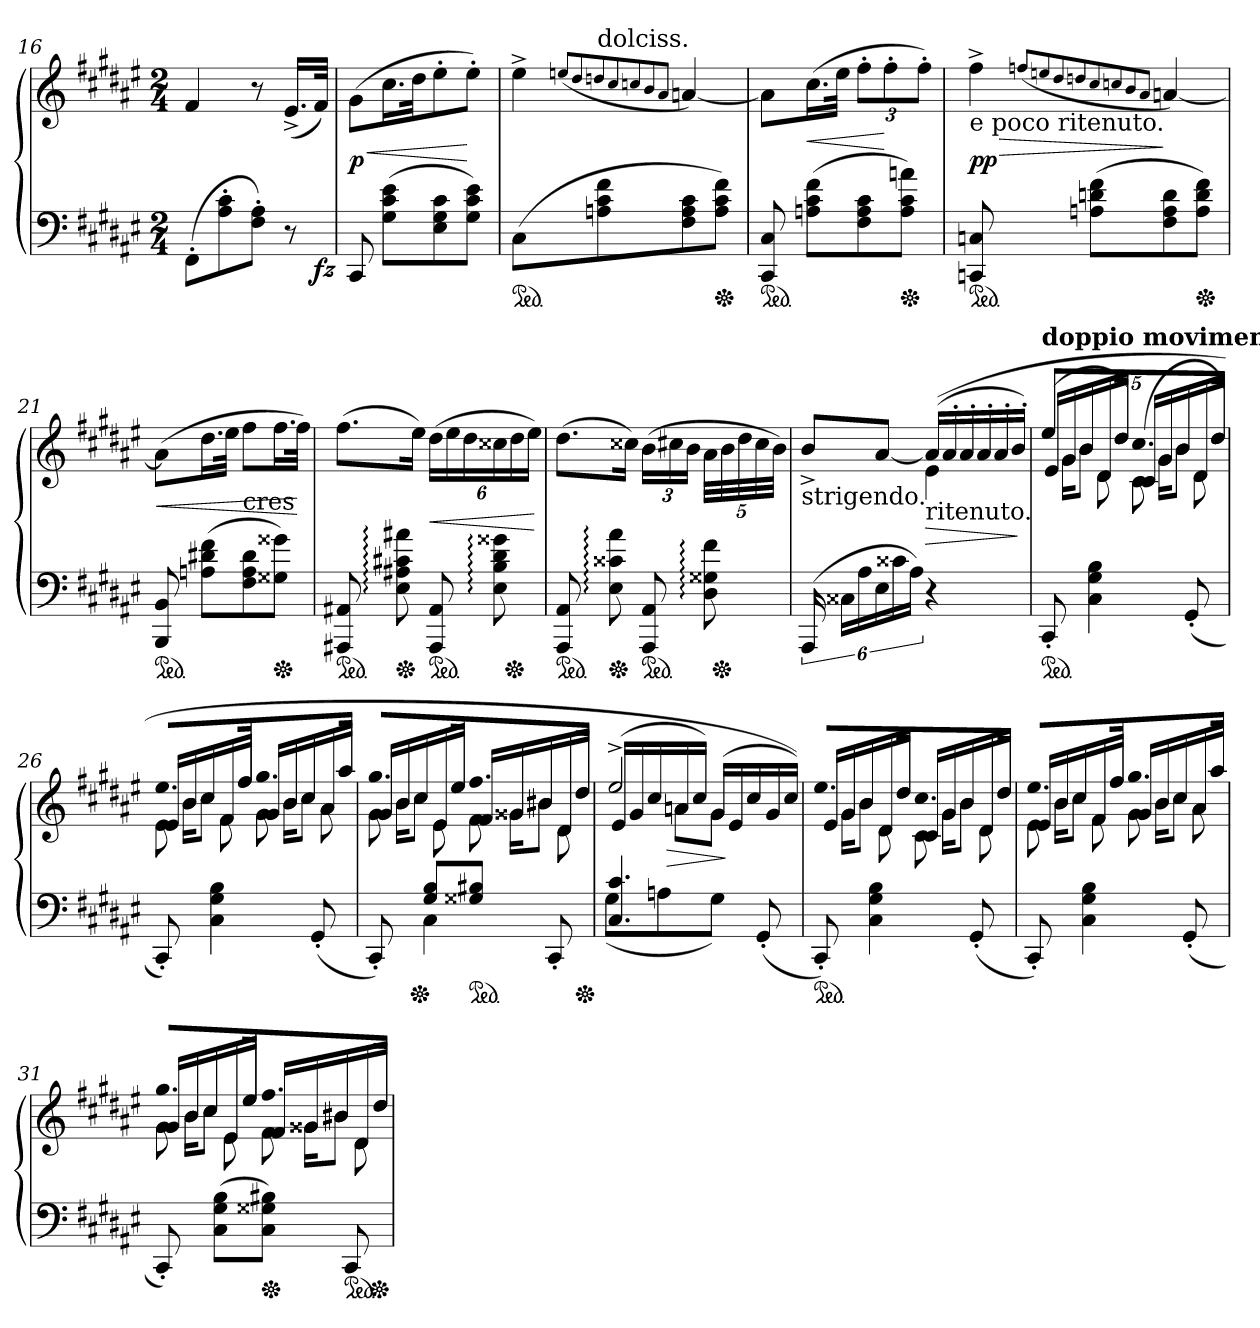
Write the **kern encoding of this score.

**kern	**kern	**dynam
*part1	*part1	*part1
*staff2	*staff1	*staff1/2
*clefF4	*clefG2	*
*k[f#c#g#d#a#e#]	*k[f#c#g#d#a#e#]	*
*F#:	*F#:	*
*M2/4	*M2/4	*
=16	=16	=16
*^	*	*
(>8FF#'L	4...ryy	4f#	.
8A#' 8c#'	.	.	.
8F#' 8A#'J)	.	8r	.
8r	.	(<16.e#^>LL	.
!	!	!	!LO:DY:b=2
.	32ryy	32f#JJk)	fz
*v	*v	*	*
=17	=17	=17
8CC#	(>8g#L	< p
(>8G# 8c# 8e#L	16.cc#L	.
.	32dd#JK	.
8E# 8G# 8c#	8ee#'	.
8G# 8c# 8e#J)	8ee#'J)	[
=18	=18	=18
*	*^	*
*ped	*	*	*
(>8C#L	4ee#^>	8ryy	.
!	!	!LO:TX:a:t=dolciss.	!
8An 8c# 8f#	.	4.ryy	.
.	(<8qqeenL	.	.
.	8qqdd#	.	.
.	8qqddn	.	.
.	8qqcc#	.	.
.	8qqccn	.	.
.	8qqb	.	.
.	8qqa#J	.	.
8F# 8A 8c#	[4an)	.	.
*Xped	*	*	*
8A 8c# 8f#J)	.	.	.
*	*v	*v	*
=19	=19	=19
*ped	*	*
8CC# 8C#	8anL]	.
(>8An 8c# 8f#L	(>16.cc#L	<
.	32ee#JJk	.
8F# 8A 8c#	12ff#'L	.
.	12ff#'	[
*Xped	*	*
8A 8c# 8anJ)	.	.
.	12ff#'J)	.
=20	=20	=20
!	!LO:TX:b:t=e poco ritenuto.	!
*ped	*	*
8CCn 8Cn	4ff#^>	> pp
(>8An 8dn 8f#L	.	.
.	(<8qqffnL	.
.	8qqeen	.
.	8qqdd#	.
.	8qqddn	.
.	8qqcc#	.
.	8qqccn	.
.	8qqb	.
.	8qqa#J	.
8F# 8A 8d	[4an)	]
*Xped	*	*
8A 8d 8f#J)	.	.
=21	=21	=21
*ped	*	*
8BBB 8BB	(>8anL]	<
(>8An 8d#X 8f#L	16.dd#L	.
.	32ee#JJk	.
!	!LO:TX:c:t=cres	!
8F# 8A 8d#	8ff#L	.
*Xped	*	*
8G##X 8g##XJ)	16.ff#L	.
.	32ff#JJk)	[
=22	=22	=22
*ped	*	*
8AAA#X 8AA#X	(>8.ff#L	.
*Xped	*	*
8E#: 8A#X: 8c#X: 8a#X:	.	.
.	16ee#Jk)	.
*ped	*	*
8AAA# 8AA#	(>24dd#LL	<
.	24ee#	.
.	24dd#	.
8E#: 8B: 8d#: 8g##X:	24cc##X	.
*Xped	*	*
.	24dd#	.
.	24ee#JJ)	.
.	.	[
=23	=23	=23
*ped	*	*
8AAA# 8AA#	(>8.dd#L	.
*Xped	*	*
8E#: 8c##X: 8a#:	.	.
.	16cc##XJk)	.
*ped	*	*
8AAA# 8AA#	(>24bLL	.
.	24cc#X	.
.	24bJJ	.
8D#: 8G##X: 8f#:	40a#LLL	.
*Xped	*	*
.	40b	.
.	40dd#	.
.	40cc#	.
.	40bJJJ)	.
=24	=24	=24
*	*^	*
!	!LO:TX:b:t=strigendo.	!	!
(>24AAA#	8b^>L	4ryy	.
24C##XLL	.	.	.
24A#	.	.	.
24E#	[8a#J	.	.
24c##X	.	.	.
24A#JJ)	.	.	.
*	*Xtuplet	*	*
!	!LO:TX:b:t=ritenuto.	!	!
4r	(<(>24a#LL]	4e#	>
.	24a#'<	.	.
.	24a#'<	.	.
.	24a#'<	.	.
.	24a#'<	.	.
.	24b'<JJ)	.	.
*	*v	*v	*
.	.	]
=25	=25	=25
*	*tuplet	*
!	!LO:N:vis=4.	!
*	*^	*
*	*	*Xtuplet	*
*	*^	*^	*
!	!LO:TX:a:B:t=doppio movimento.	!	!	!	!
*ped	*	*	*	*	*
8CC#'	(>5ee#	20ryy	20e#LL	10.ryy	.
.	.	20g#KL	20g#	.	.
.	.	10bJ	20b	.	.
4C# 4G# 4B	.	.	.	.	.
.	.	.	20d#	10d#	.
.	20dd#JJ)	20ryy	20dd#JJ	.	.
*	*tuplet	*	*	*	*
!	!LO:N:vis=4.	!	!	!	!
*	*	*Xtuplet	*	*	*
.	(>5cc#	20ryy	20c#LL	10c#	.
.	.	20g#KL	20g#	.	.
.	.	10bJ	20b	20ryy	.
(<8GG#'	.	.	.	.	.
.	.	.	20d#	10d#	.
.	20dd#JJ)	20ryy	20dd#JJ	.	.
=26	=26	=26	=26	=26	=26
!	!LO:N:vis=4.	!	!	!	!
8CC#')	5ee#	20ryy	20e#LL	10e#	.
.	.	20bKL	20b	.	.
.	.	10cc#J	20cc#	20ryy	.
4C# 4G# 4B	.	.	.	.	.
.	.	.	20f#	10f#	.
.	20ff#JJ	20ryy	20ff#JJ	.	.
!	!LO:N:vis=4.	!	!	!	!
.	5gg#	20ryy	20g#LL	10g#	.
.	.	20bKL	20b	.	.
.	.	10cc#J	20cc#	20ryy	.
(<8GG#'	.	.	.	.	.
.	.	.	20a#	10a#	.
.	20aa#JJ	20ryy	20aa#JJ	.	.
=27	=27	=27	=27	=27	=27
*^	*	*	*	*	*
!	!	!LO:N:vis=4.	!	!	!	!
8ryy	8CC#')	5gg#	20ryy	20g#LL	10g#	.
.	.	.	20bKL	20b	.	.
*Xped	*	*	*	*	*	*
.	.	.	10cc#J	20cc#	20ryy	.
8G# 8BL	4C#	.	.	.	.	.
.	.	.	.	20e#	10e#	.
.	.	20ee#JJ	20ryy	20ee#JJ	.	.
!	!	!LO:N:vis=4.	!	!	!	!
*ped	*	*	*	*	*	*
8G##X 8B#XJ	.	5ff#	20ryy	20f#LL	10f#	.
.	.	.	20g##XKL	20g##X	.	.
.	.	.	10b#XJ	20b#X	20ryy	.
8ryy	8CC#'	.	.	.	.	.
.	.	.	.	20d#	10d#	.
.	.	20dd#JJ	20ryy	20dd#JJ	.	.
*	*	*	*	*v	*v	*
*Xped	*	*	*	*	*
=28	=28	=28	=28	=28	=28
4.C# 4.c#	(>8G#L	(>2ee#^>	10.ryy	20e#LL	.
.	.	.	.	20g#	.
.	.	.	.	20cc#	.
.	8An	.	.	.	.
!	!	!	!	!	!LO:HP:n=1:b
.	.	.	10anL	20an	> >
.	.	.	.	20cc#JJ)	.
.	8G#J)	.	10g#J	(>20g#LL	.
.	.	.	.	20e#	] ]
.	.	.	20ryy	20cc#	.
(<8GG#'	8ryy	.	.	.	.
.	.	.	10ryy	20g#	.
.	.	.	.	20cc#JJ))	.
*v	*v	*	*	*	*
=29	=29	=29	=29	=29
!	!LO:N:vis=4.	!	!	!
*	*	*	*^	*
*ped	*	*	*	*	*
8CC#')	5ee#	20ryy	20e#LL	10.ryy	.
.	.	20g#KL	20g#	.	.
.	.	10bJ	20b	.	.
4C# 4G# 4B	.	.	.	.	.
.	.	.	20d#	10d#	.
.	20dd#JJ	20ryy	20dd#JJ	.	.
!	!LO:N:vis=4.	!	!	!	!
.	5cc#	20ryy	20c#LL	10c#	.
.	.	20g#KL	20g#	.	.
.	.	10bJ	20b	20ryy	.
(<8GG#'	.	.	.	.	.
.	.	.	20d#	10d#	.
.	20dd#JJ	20ryy	20dd#JJ	.	.
=30	=30	=30	=30	=30	=30
!	!LO:N:vis=4.	!	!	!	!
8CC#')	5ee#	20ryy	20e#LL	10e#	.
.	.	20bKL	20b	.	.
.	.	10cc#J	20cc#	20ryy	.
4C# 4G# 4B	.	.	.	.	.
.	.	.	20f#	10f#	.
.	20ff#JJ	20ryy	20ff#JJ	.	.
!	!LO:N:vis=4.	!	!	!	!
.	5gg#	20ryy	20g#LL	10g#	.
.	.	20bKL	20b	.	.
.	.	10cc#J	20cc#	20ryy	.
(<8GG#'	.	.	.	.	.
.	.	.	20a#	10a#	.
.	20aa#JJ	20ryy	20aa#JJ	.	.
=31	=31	=31	=31	=31	=31
!	!LO:N:vis=4.	!	!	!	!
8CC#')	5gg#	20ryy	20g#LL	10g#	.
.	.	20bKL	20b	.	.
.	.	10cc#J	20cc#	20ryy	.
(8C# 8G# 8BL	.	.	.	.	.
.	.	.	20e#	10e#	.
.	20ee#JJ	20ryy	20ee#JJ	.	.
!	!LO:N:vis=4.	!	!	!	!
*Xped	*	*	*	*	*
8C# 8G##X 8B#XJ)	5ff#	20ryy	20f#LL	10f#	.
.	.	20g##XKL	20g##X	.	.
.	.	10b#XJ	20b#X	20ryy	.
*ped	*	*	*	*	*
8CC#	.	.	.	.	.
.	.	.	20d#	10d#	.
*Xped	*	*	*	*	*
.	20dd#JJ	20ryy	20dd#JJ	.	.
*	*v	*v	*v	*v	*
=	=	=
*-	*-	*-
